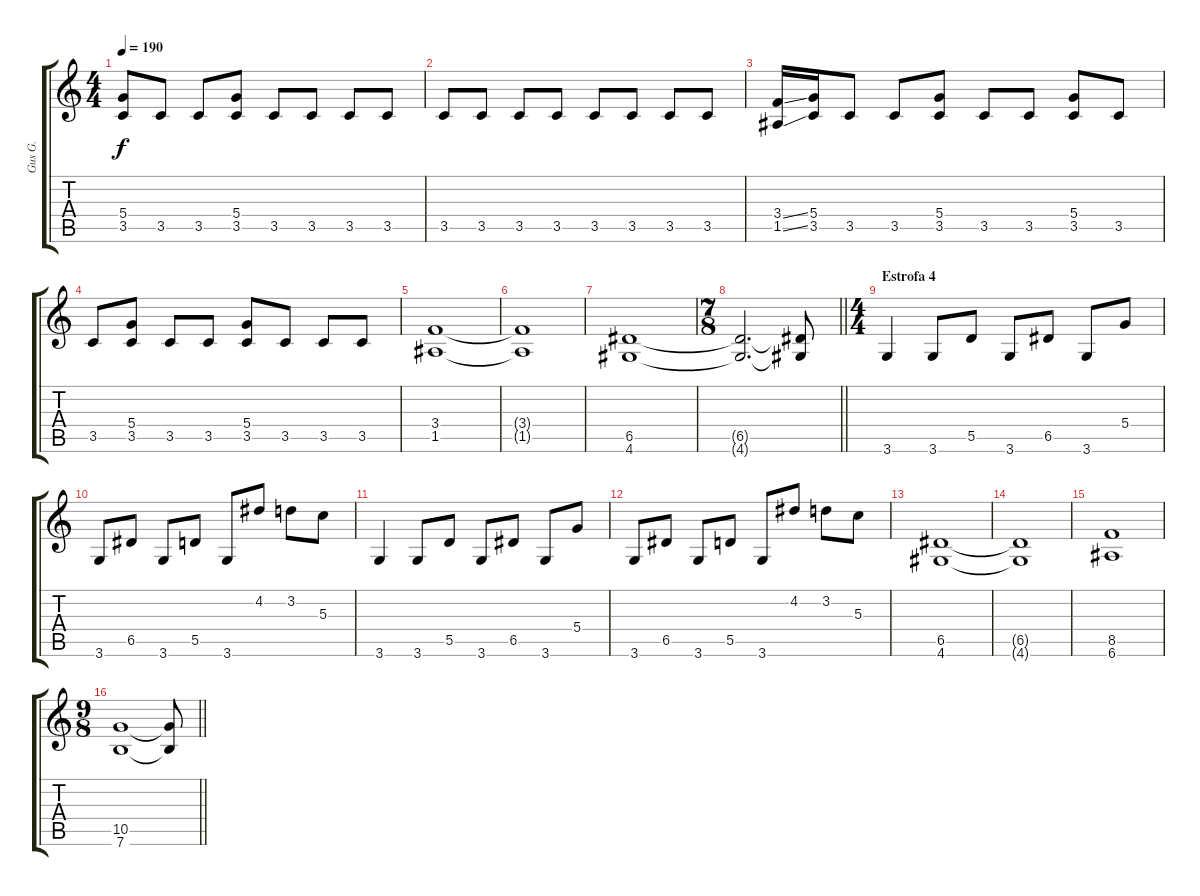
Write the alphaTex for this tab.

\track ("Gus G." "Gus G.") {instrument distortionguitar}
\staff {score tabs}
\tuning (E4 B3 G3 D3 A2 E2) {hide}
\ts (4 4)
\tempo 190
\clef g2
\ks c
(5.4 3.5).8{dy f} 3.5.8 3.5.8 (5.4 3.5).8 3.5.8 3.5.8 3.5.8 3.5.8 |
3.5.8 3.5.8 3.5.8 3.5.8 3.5.8 3.5.8 3.5.8 3.5.8 |
(3.4{ss} 1.5{ss}).16 (5.4 3.5).16 3.5.8 3.5.8 (5.4 3.5).8 3.5.8 3.5.8 (5.4 3.5).8 3.5.8 |
3.5.8 (5.4 3.5).8 3.5.8 3.5.8 (5.4 3.5).8 3.5.8 3.5.8 3.5.8 |
(3.4 1.5).1 |
(3.4{t} 1.5{t}).1 |
(6.5 4.6).1 |
\ts (7 8)
\barLineRight lightlight
(6.5{t} 4.6{t}).2{d} (6.5{t} 4.6{t}).8 |
\ts (4 4)
\section ("" "Estrofa 4")
3.6.4 3.6.8 5.5.8 3.6.8 6.5.8 3.6.8 5.4.8 |
3.6.8 6.5.8 3.6.8 5.5.8 3.6.8 4.2.8 3.2.8 5.3.8 |
3.6.4 3.6.8 5.5.8 3.6.8 6.5.8 3.6.8 5.4.8 |
3.6.8 6.5.8 3.6.8 5.5.8 3.6.8 4.2.8 3.2.8 5.3.8 |
(6.5 4.6).1 |
(6.5{t} 4.6{t}).1 |
(8.5 6.6).1 |
\ts (9 8)
\barLineRight lightlight
(10.5 7.6).1 (10.5{t} 7.6{t}).8
